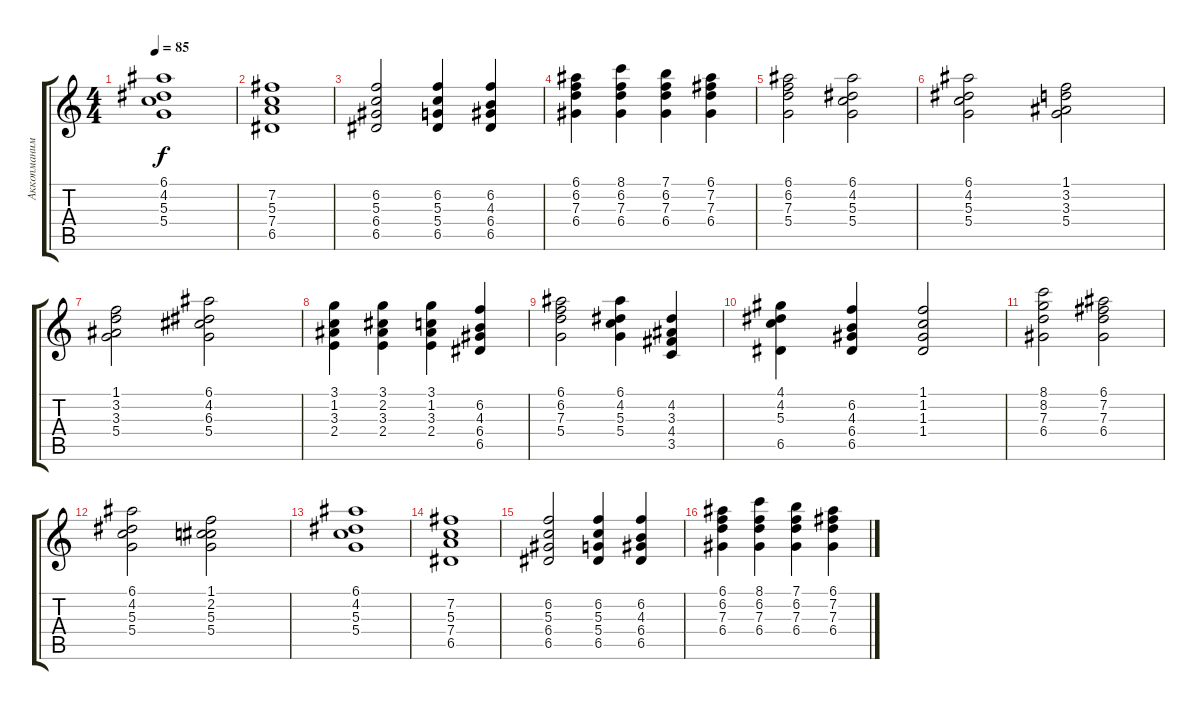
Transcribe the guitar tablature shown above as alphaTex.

\track ("Аккопманимент" "Аккопманим") {instrument acousticguitarsteel}
\staff {score tabs}
\tuning (E4 B3 G3 D3 A2 E2) {hide}
\ts (4 4)
\tempo 85
\clef g2
\ks c
(6.1 4.2 5.3 5.4).1{dy f instrument acousticguitarsteel} |
(7.2 5.3 7.4 6.5).1 |
(6.2 5.3 6.4 6.5).2 (6.2 5.3 5.4 6.5).4 (6.2 4.3 6.4 6.5).4 |
(6.1 6.2 7.3 6.4).4 (8.1 6.2 7.3 6.4).4 (7.1 6.2 7.3 6.4).4 (6.1 7.2 7.3 6.4).4 |
(6.1 6.2 7.3 5.4).2 (6.1 4.2 5.3 5.4).2 |
(6.1 4.2 5.3 5.4).2 (1.1 3.2 3.3 5.4).2 |
(1.1 3.2 3.3 5.4).2 (6.1 4.2 6.3 5.4).2 |
(3.1 1.2 3.3 2.4).4 (3.1 2.2 3.3 2.4).4 (3.1 1.2 3.3 2.4).4 (6.2 4.3 6.4 6.5).4 |
(6.1 6.2 7.3 5.4).2 (6.1 4.2 5.3 5.4).4 (4.2 3.3 4.4 3.5).4 |
(4.1 4.2 5.3 6.5).4 (6.2 4.3 6.4 6.5).4 (1.1 1.2 1.3 1.4).2 |
(8.1 8.2 7.3 6.4).2 (6.1 7.2 7.3 6.4).2 |
(6.1 4.2 5.3 5.4).2 (1.1 2.2 5.3 5.4).2 |
(6.1 4.2 5.3 5.4).1 |
(7.2 5.3 7.4 6.5).1 |
(6.2 5.3 6.4 6.5).2 (6.2 5.3 5.4 6.5).4 (6.2 4.3 6.4 6.5).4 |
(6.1 6.2 7.3 6.4).4 (8.1 6.2 7.3 6.4).4 (7.1 6.2 7.3 6.4).4 (6.1 7.2 7.3 6.4).4
